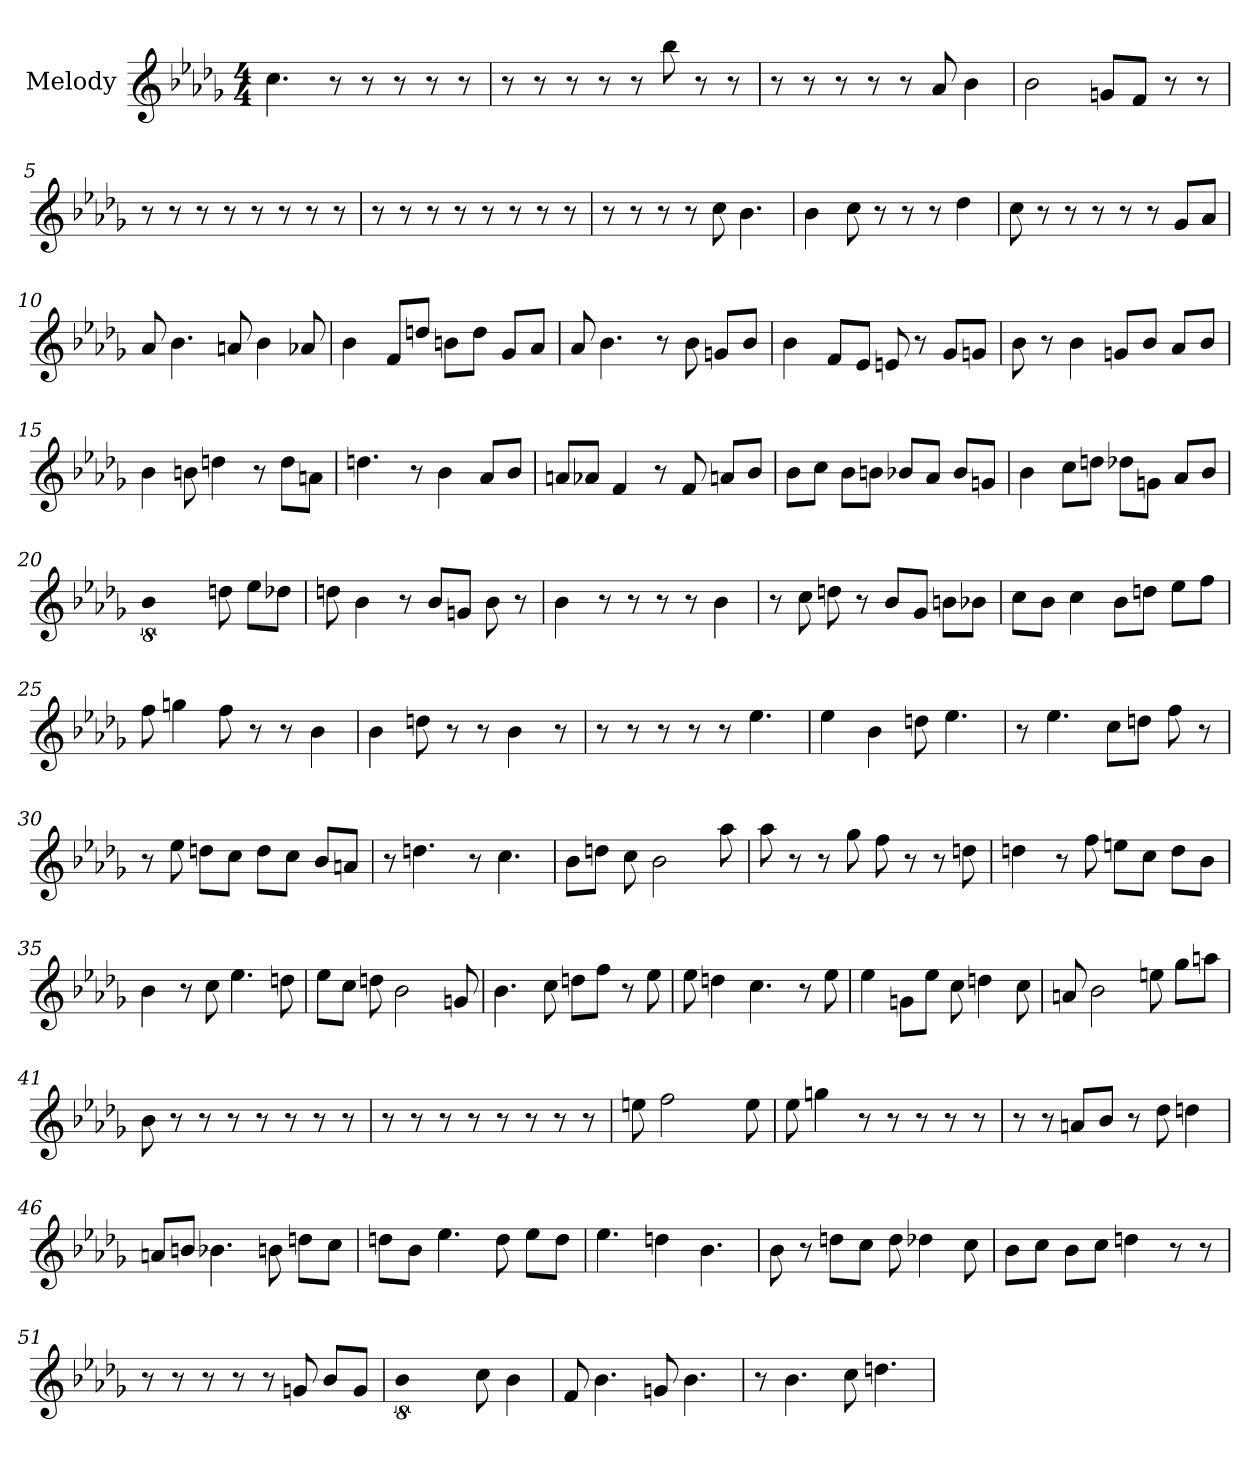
**kern
*part1
*staff1
*I"Melody
*clefG2
*k[b-e-a-d-g-]
*b-:
*M4/4
*MM129
=1
4.cc
8r
8r
8r
8r
8r
=2
8r
8r
8r
8r
8r
8bb-
8r
8r
=3
8r
8r
8r
8r
8r
8a-
4b-
=4
2b-
8g/L
8f/J
8r
8r
=5
8r
8r
8r
8r
8r
8r
8r
8r
=6
8r
8r
8r
8r
8r
8r
8r
8r
=7
8r
8r
8r
8r
8cc
4.b-
=8
4b-
8cc
8r
8r
8r
4dd-
=9
8cc
8r
8r
8r
8r
8r
8g-/L
8a-/J
=10
8a-
4.b-
8a
4b-
8a-
=11
4b-
8f/L
8dd/J
8b\L
8dd\J
8g-/L
8a-/J
=12
8a-
4.b-
8r
8b-
8g/L
8b-/J
=13
4b-
8f/L
8e-/J
8e
8r
8g-/L
8g/J
=14
8b-
8r
4b-
8g/L
8b-/J
8a-/L
8b-/J
=15
4b-
8b
4dd
8r
8dd\L
8a\J
=16
4.dd
8r
4b-
8a-/L
8b-/J
=17
8a/L
8a-/J
4f
8r
8f
8a/L
8b-/J
=18
8b-\L
8cc\J
8b-\L
8b\J
8b-/L
8a-/J
8b-/L
8g/J
=19
4b-
8cc\L
8dd\J
8dd-\L
8g\J
8a-/L
8b-/J
=20
!LO:N:vis=2
8%5b-
8dd
8ee-\L
8dd-\J
=21
8dd
4b-
8r
8b-/L
8g/J
8b-
8r
=22
4b-
8r
8r
8r
8r
4b-
=23
8r
8cc
8dd
8r
8b-/L
8g-/J
8b\L
8b-\J
=24
8cc\L
8b-\J
4cc
8b-\L
8dd\J
8ee-\L
8ff\J
=25
8ff
4gg
8ff
8r
8r
4b-
=26
4b-
8dd
8r
8r
4b-
8r
=27
8r
8r
8r
8r
8r
4.ee-
=28
4ee-
4b-
8dd
4.ee-
=29
8r
4.ee-
8cc\L
8dd\J
8ff
8r
=30
8r
8ee-
8dd\L
8cc\J
8dd\L
8cc\J
8b-/L
8a/J
=31
8r
4.dd
8r
4.cc
=32
8b-\L
8dd\J
8cc
2b-
8aa-
=33
8aa-
8r
8r
8gg-
8ff
8r
8r
8dd
=34
4dd
8r
8ff
8ee\L
8cc\J
8dd\L
8b-\J
=35
4b-
8r
8cc
4.ee-
8dd
=36
8ee-\L
8cc\J
8dd
2b-
8g
=37
4.b-
8cc
8dd\L
8ff\J
8r
8ee-
=38
8ee-
4dd
4.cc
8r
8ee-
=39
4ee-
8g\L
8ee-\J
8cc
4dd
8cc
=40
8a
2b-
8ee
8gg-\L
8aa\J
=41
8b-
8r
8r
8r
8r
8r
8r
8r
=42
8r
8r
8r
8r
8r
8r
8r
8r
=43
8ee
!LO:N:vis=2
2.ff
8ee
=44
8ee-
4gg
8r
8r
8r
8r
8r
=45
8r
8r
8a/L
8b-/J
8r
8dd-
4dd
=46
8a/L
8b/J
4.b-
8b
8dd\L
8cc\J
=47
8dd\L
8b-\J
4.ee-
8dd
8ee-\L
8dd\J
=48
4.ee-
4dd
4.b-
=49
8b-
8r
8dd\L
8cc\J
8dd
4dd-
8cc
=50
8b-\L
8cc\J
8b-\L
8cc\J
4dd
8r
8r
=51
8r
8r
8r
8r
8r
8g
8b-/L
8g/J
=52
!LO:N:vis=2
8%5b-
8cc
4b-
=53
8f
4.b-
8g
4.b-
=54
8r
4.b-
8cc
4.dd
=
*-
